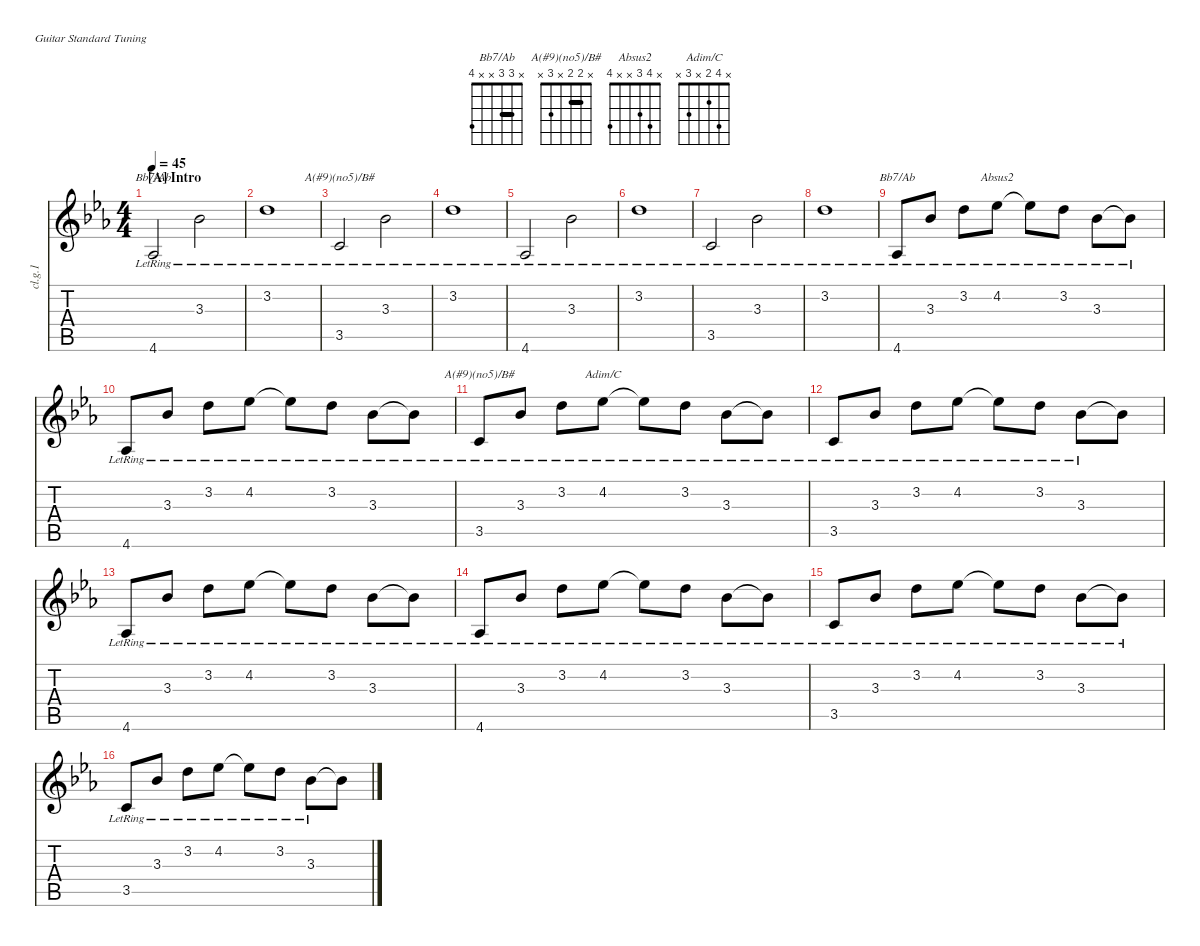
\defaultSystemsLayout 4
\hideDynamics
\bracketExtendMode nobrackets
\otherSystemsTrackNameOrientation horizontal
\track ("Clean Guitar 1" "cl.g.1") {instrument electricguitarclean}
\staff {score tabs}
\tuning (E4 B3 G3 D3 A2 E2)
\chord ("Bb7/Ab" x 3 3 x x 4) {showfingering false barre 3}
\chord ("A(#9)(no5)/B#" x 2 2 x 3 x) {showfingering false barre 2}
\chord ("Absus2" x 4 3 x x 4) {showfingering false}
\chord ("Adim/C" x 4 2 x 3 x) {showfingering false}
\ts (4 4)
\section ("A" "Intro")
\tempo 45
\clef g2
\ks cminor
4.6{lr}.2{ch "Bb7/Ab" dy mf instrument electricguitarclean} 3.3{lr}.2 |
3.2{lr}.1 |
3.5{lr}.2{ch "A(#9)(no5)/B#"} 3.3{lr}.2 |
3.2{lr}.1 |
4.6{lr}.2 3.3{lr}.2 |
3.2{lr}.1 |
3.5{lr}.2 3.3{lr}.2 |
3.2{lr}.1 |
4.6{lr}.8{ch "Bb7/Ab"} 3.3{lr}.8 3.2{lr}.8 4.2{lr}.8{ch "Absus2"} 4.2{lr t}.8 3.2{lr}.8 3.3{lr}.8 3.3{lr t}.8 |
4.6{lr}.8 3.3{lr}.8 3.2{lr}.8 4.2{lr}.8 4.2{lr t}.8 3.2{lr}.8 3.3{lr}.8 3.3{lr t}.8 |
3.5{lr}.8{ch "A(#9)(no5)/B#"} 3.3{lr}.8 3.2{lr}.8 4.2{lr}.8{ch "Adim/C"} 4.2{lr t}.8 3.2{lr}.8 3.3{lr}.8 3.3{lr t}.8 |
3.5{lr}.8 3.3{lr}.8 3.2{lr}.8 4.2{lr}.8 4.2{lr t}.8 3.2{lr}.8 3.3{lr}.8 3.3{t}.8 |
4.6{lr}.8 3.3{lr}.8 3.2{lr}.8 4.2{lr}.8 4.2{lr t}.8 3.2{lr}.8 3.3{lr}.8 3.3{lr t}.8 |
4.6{lr}.8 3.3{lr}.8 3.2{lr}.8 4.2{lr}.8 4.2{lr t}.8 3.2{lr}.8 3.3{lr}.8 3.3{lr t}.8 |
3.5{lr}.8 3.3{lr}.8 3.2{lr}.8 4.2{lr}.8 4.2{lr t}.8 3.2{lr}.8 3.3{lr}.8 3.3{lr t}.8 |
3.5{lr}.8 3.3{lr}.8 3.2{lr}.8 4.2{lr}.8 4.2{lr t}.8 3.2{lr}.8 3.3{lr}.8 3.3{t}.8
